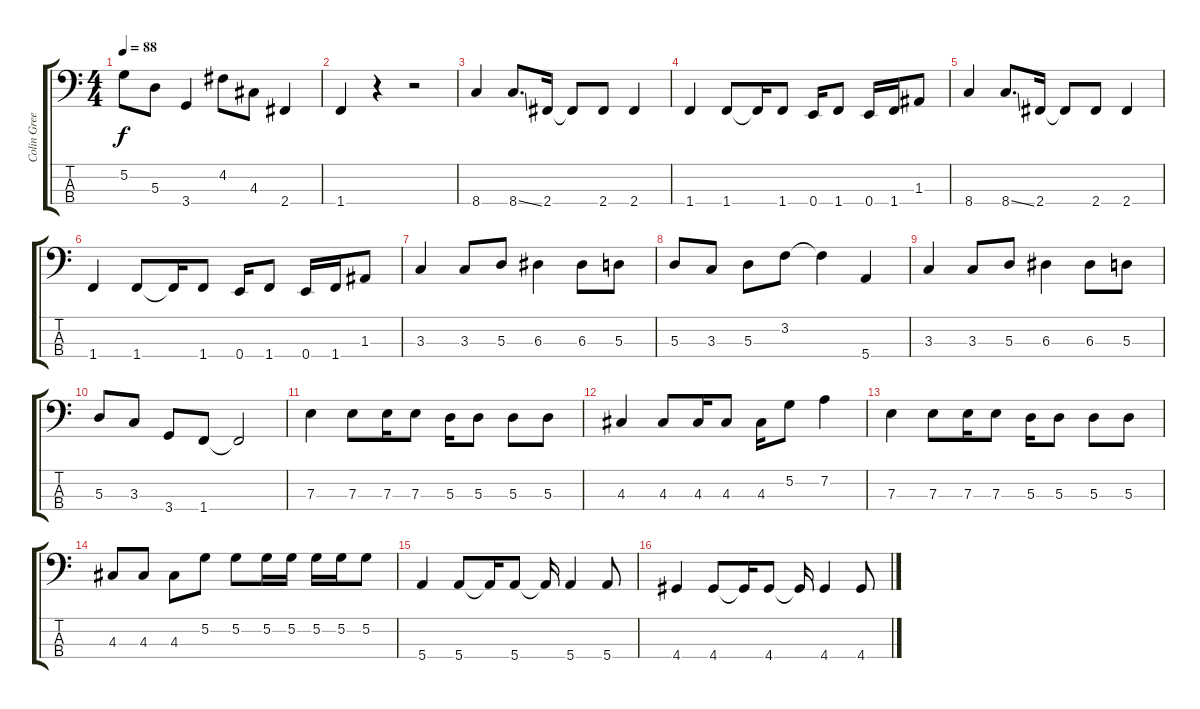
\track ("Colin Greenwood" "Colin Gree") {instrument electricbassfinger}
\staff {score tabs}
\tuning (G2 D2 A1 E1) {hide}
\ts (4 4)
\tempo 88
\clef f4
\ks c
5.2.8{dy f} 5.3.8 3.4.4 4.2.8 4.3.8 2.4.4 |
1.4.4 r.4 r.2 |
8.4.4 8.4{ss}.8{d} 2.4.16 2.4{t}.8 2.4.8 2.4.4 |
1.4.4 1.4.8 1.4{t}.16 1.4.8 0.4.16 1.4.8 0.4.16 1.4.16 1.3.8 |
8.4.4 8.4{ss}.8{d} 2.4.16 2.4{t}.8 2.4.8 2.4.4 |
1.4.4 1.4.8 1.4{t}.16 1.4.8 0.4.16 1.4.8 0.4.16 1.4.16 1.3.8 |
3.3.4 3.3.8 5.3.8 6.3.4 6.3.8 5.3.8 |
5.3.8 3.3.8 5.3.8 3.2.8 3.2{t}.4 5.4.4 |
3.3.4 3.3.8 5.3.8 6.3.4 6.3.8 5.3.8 |
5.3.8 3.3.8 3.4.8 1.4.8 1.4{t}.2 |
7.3.4 7.3.8 7.3.16 7.3.8 5.3.16 5.3.8 5.3.8 5.3.8 |
4.3.4 4.3.8 4.3.16 4.3.8 4.3.16 5.2.8 7.2.4 |
7.3.4 7.3.8 7.3.16 7.3.8 5.3.16 5.3.8 5.3.8 5.3.8 |
4.3.8 4.3.8 4.3.8 5.2.8 5.2.8 5.2.16 5.2.16 5.2.16 5.2.16 5.2.8 |
5.4.4 5.4.8 5.4{t}.16 5.4.8 5.4{t}.16 5.4.4 5.4.8 |
4.4.4 4.4.8 4.4{t}.16 4.4.8 4.4{t}.16 4.4.4 4.4.8
